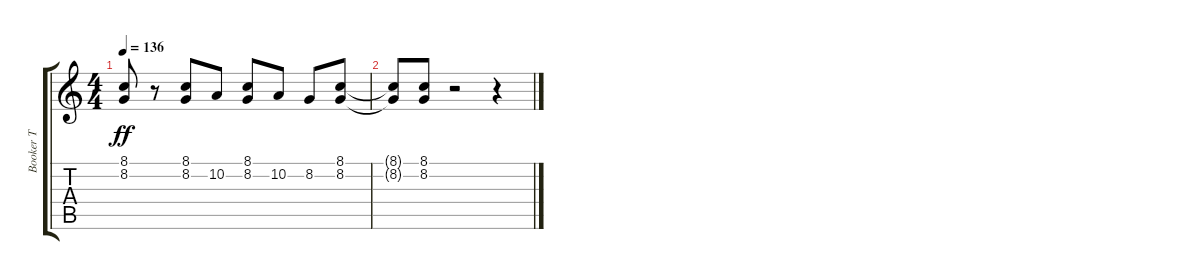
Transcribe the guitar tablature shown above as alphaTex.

\track ("Booker T" "Booker T") {instrument drawbarorgan}
\staff {score tabs}
\tuning (E4 B3 G3 D3 A2 E2) {hide}
\ts (4 4)
\tempo 136
\clef g2
\ks c
(8.1 8.2).8{dy ff} r.8 (8.1 8.2).8 10.2.8 (8.1 8.2).8 10.2.8 8.2.8 (8.1 8.2).8 |
(8.1{t} 8.2{t}).8 (8.1 8.2).8 r.2 r.4
